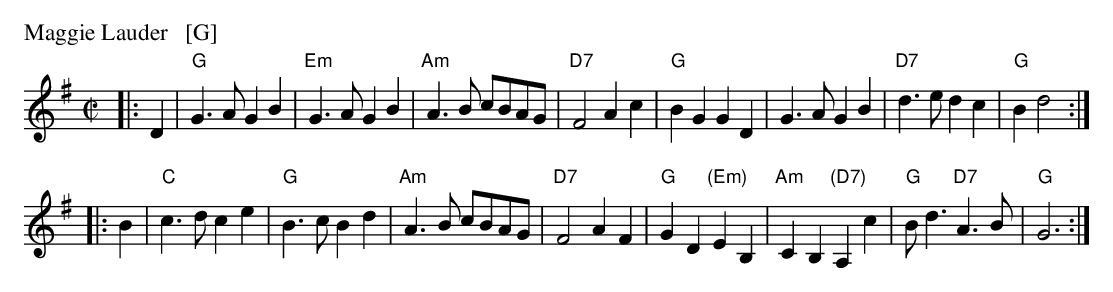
X:1
P: Maggie Lauder   [G]
M: C|
L: 1/4
K: G
|: D \
|  "G"G>A GB | "Em"G>A GB | "Am"A>B c/B/A/G/ | "D7"F2 Ac \
|  "G"BG GD  | G>A GB     | "D7"d>e dc       | "G"B d2 :|
|: B \
|  "C"c>d ce | "G"B>c Bd   | "Am"A>B c/B/A/G/ | "D7"F2 AF \
|  "G"GD "(Em)"EB, | "Am"CB, "(D7)"A,c | "G"B<d "D7"A>B   | "G"G3 :|
